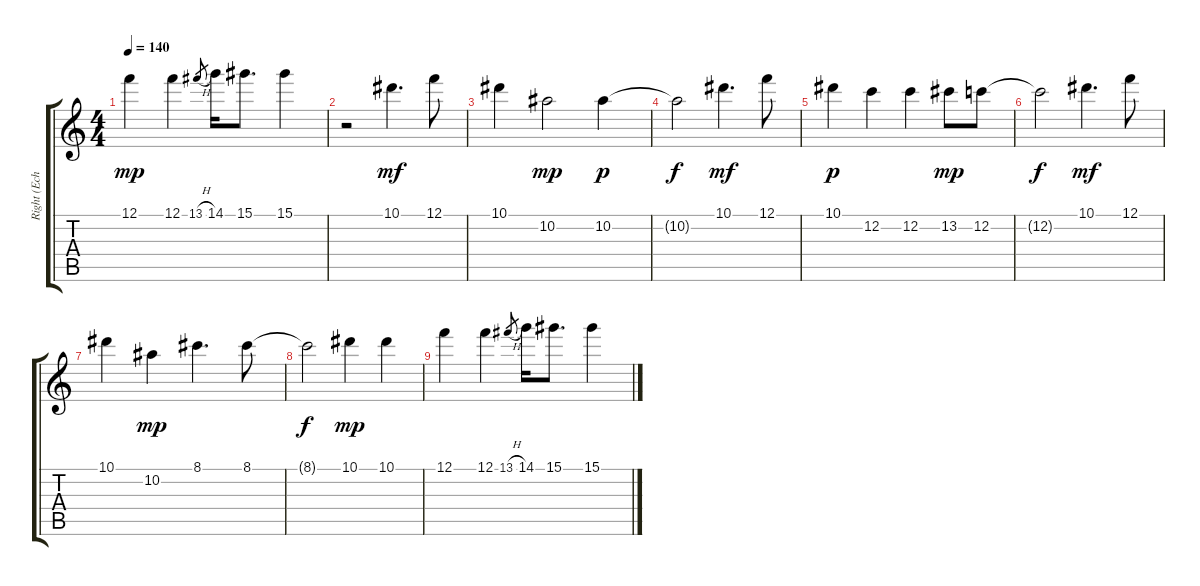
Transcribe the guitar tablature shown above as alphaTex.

\track ("Right (Echo)" "Right (Ech") {instrument brightacousticpiano}
\staff {score tabs}
\tuning (F5 C5 Ab4 Eb4 Bb3 F3) {hide}
\ts (4 4)
\tempo 140
\clef g2
\ks c
12.1.4{dy mp} 12.1.4 13.1{h}.8{gr} 14.1.16 15.1.8{d} 15.1.4 |
r.2 10.1.4{d dy mf} 12.1.8 |
10.1.4 10.2.2{dy mp} 10.2.4{dy p} |
10.2{t}.2{dy f} 10.1.4{d dy mf} 12.1.8 |
10.1.4{dy p} 12.2.4 12.2.4 13.2.8{dy mp} 12.2.8 |
12.2{t}.2{dy f} 10.1.4{d dy mf} 12.1.8 |
10.1.4 10.2.4{dy mp} 8.1.4{d} 8.1.8 |
8.1{t}.2{dy f} 10.1.4{dy mp} 10.1.4 |
12.1.4 12.1.4 13.1{h}.8{gr} 14.1.16 15.1.8{d} 15.1.4
